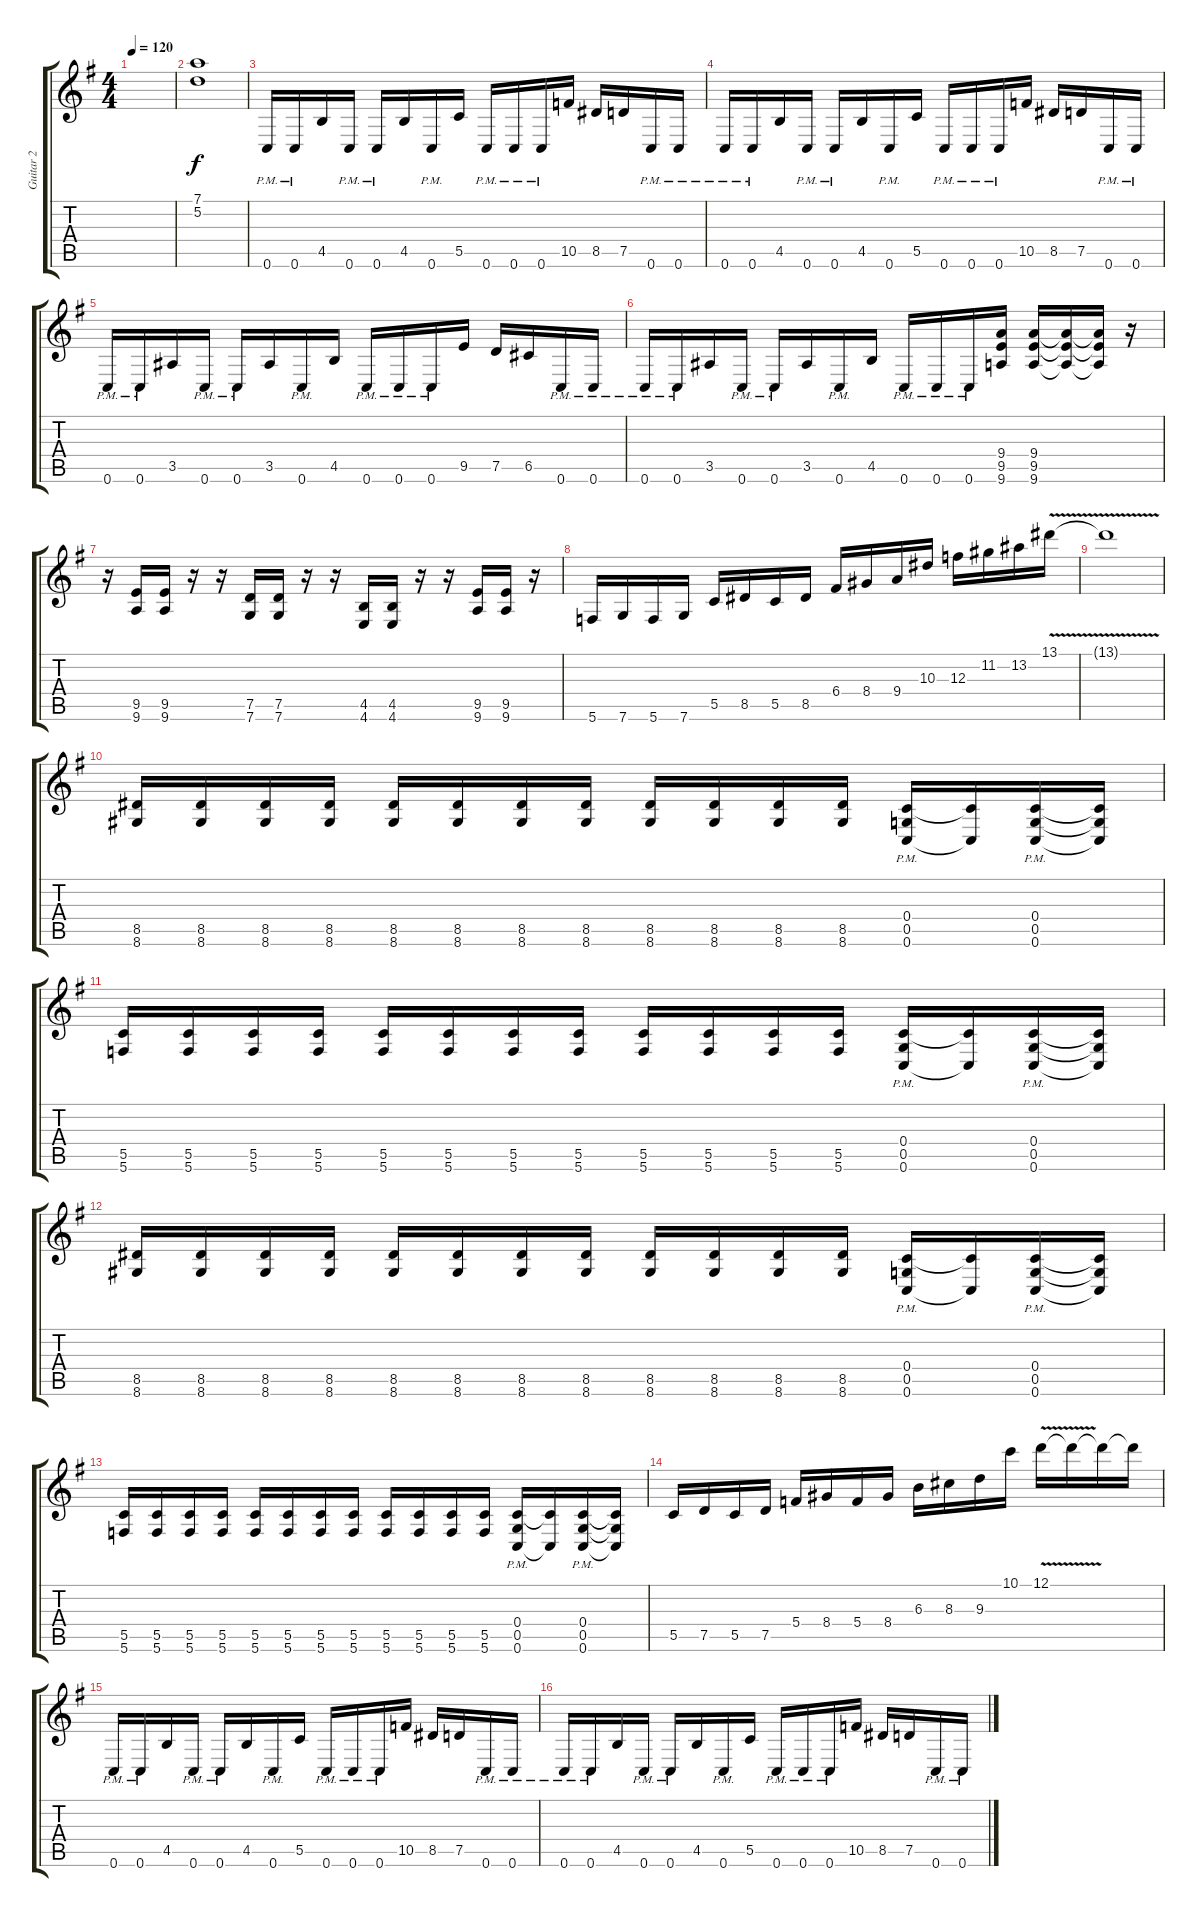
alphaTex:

\track ("Guitar 2" "Guitar 2") {instrument distortionguitar}
\staff {score tabs}
\tuning (D4 A3 F3 C3 G2 C2) {hide}
\ts (4 4)
\tempo 120
\clef g2
\ks g
|
(7.1 5.2).1 |
0.6{pm}.16 0.6{pm}.16 4.5.16 0.6{pm}.16 0.6{pm}.16 4.5.16 0.6{pm}.16 5.5.16 0.6{pm}.16 0.6{pm}.16 0.6{pm}.16 10.5.16 8.5.16 7.5.16 0.6{pm}.16 0.6{pm}.16 |
0.6{pm}.16 0.6{pm}.16 4.5.16 0.6{pm}.16 0.6{pm}.16 4.5.16 0.6{pm}.16 5.5.16 0.6{pm}.16 0.6{pm}.16 0.6{pm}.16 10.5.16 8.5.16 7.5.16 0.6{pm}.16 0.6{pm}.16 |
0.6{pm}.16 0.6{pm}.16 3.5.16 0.6{pm}.16 0.6{pm}.16 3.5.16 0.6{pm}.16 4.5.16 0.6{pm}.16 0.6{pm}.16 0.6{pm}.16 9.5.16 7.5.16 6.5.16 0.6{pm}.16 0.6{pm}.16 |
0.6{pm}.16 0.6{pm}.16 3.5.16 0.6{pm}.16 0.6{pm}.16 3.5.16 0.6{pm}.16 4.5.16 0.6{pm}.16 0.6{pm}.16 0.6{pm}.16 (9.4 9.5 9.6).16 (9.4 9.5 9.6).16 (9.4{t} 9.5{t} 9.6{t}).16 (9.4{t} 9.5{t} 9.6{t}).16 r.16 |
r.16 (9.5 9.6).16 (9.5 9.6).16 r.16 r.16 (7.5 7.6).16 (7.5 7.6).16 r.16 r.16 (4.5 4.6).16 (4.5 4.6).16 r.16 r.16 (9.5 9.6).16 (9.5 9.6).16 r.16 |
5.6.16 7.6.16 5.6.16 7.6.16 5.5.16 8.5.16 5.5.16 8.5.16 6.4.16 8.4.16 9.4.16 10.3.16 12.3.16 11.2.16 13.2.16 13.1{v}.16 |
13.1{t}.1 |
(8.5 8.6).16 (8.5 8.6).16 (8.5 8.6).16 (8.5 8.6).16 (8.5 8.6).16 (8.5 8.6).16 (8.5 8.6).16 (8.5 8.6).16 (8.5 8.6).16 (8.5 8.6).16 (8.5 8.6).16 (8.5 8.6).16 (0.4{pm} 0.5{pm} 0.6{pm}).16 (0.4{t} 0.6{t}).16 (0.4{pm} 0.5{pm} 0.6{pm}).16 (0.4{t} 0.5{t} 0.6{t}).16 |
(5.5 5.6).16 (5.5 5.6).16 (5.5 5.6).16 (5.5 5.6).16 (5.5 5.6).16 (5.5 5.6).16 (5.5 5.6).16 (5.5 5.6).16 (5.5 5.6).16 (5.5 5.6).16 (5.5 5.6).16 (5.5 5.6).16 (0.4{pm} 0.5{pm} 0.6{pm}).16 (0.4{t} 0.6{t}).16 (0.4{pm} 0.5{pm} 0.6{pm}).16 (0.4{t} 0.5{t} 0.6{t}).16 |
(8.5 8.6).16 (8.5 8.6).16 (8.5 8.6).16 (8.5 8.6).16 (8.5 8.6).16 (8.5 8.6).16 (8.5 8.6).16 (8.5 8.6).16 (8.5 8.6).16 (8.5 8.6).16 (8.5 8.6).16 (8.5 8.6).16 (0.4{pm} 0.5{pm} 0.6{pm}).16 (0.4{t} 0.6{t}).16 (0.4{pm} 0.5{pm} 0.6{pm}).16 (0.4{t} 0.5{t} 0.6{t}).16 |
(5.5 5.6).16 (5.5 5.6).16 (5.5 5.6).16 (5.5 5.6).16 (5.5 5.6).16 (5.5 5.6).16 (5.5 5.6).16 (5.5 5.6).16 (5.5 5.6).16 (5.5 5.6).16 (5.5 5.6).16 (5.5 5.6).16 (0.4{pm} 0.5{pm} 0.6{pm}).16 (0.4{t} 0.6{t}).16 (0.4{pm} 0.5{pm} 0.6{pm}).16 (0.4{t} 0.5{t} 0.6{t}).16 |
5.5.16 7.5.16 5.5.16 7.5.16 5.4.16 8.4.16 5.4.16 8.4.16 6.3.16 8.3.16 9.3.16 10.1.16 12.1{v}.16 12.1{t}.16 12.1{t}.16 12.1{t}.16 |
0.6{pm}.16 0.6{pm}.16 4.5.16 0.6{pm}.16 0.6{pm}.16 4.5.16 0.6{pm}.16 5.5.16 0.6{pm}.16 0.6{pm}.16 0.6{pm}.16 10.5.16 8.5.16 7.5.16 0.6{pm}.16 0.6{pm}.16 |
0.6{pm}.16 0.6{pm}.16 4.5.16 0.6{pm}.16 0.6{pm}.16 4.5.16 0.6{pm}.16 5.5.16 0.6{pm}.16 0.6{pm}.16 0.6{pm}.16 10.5.16 8.5.16 7.5.16 0.6{pm}.16 0.6{pm}.16
